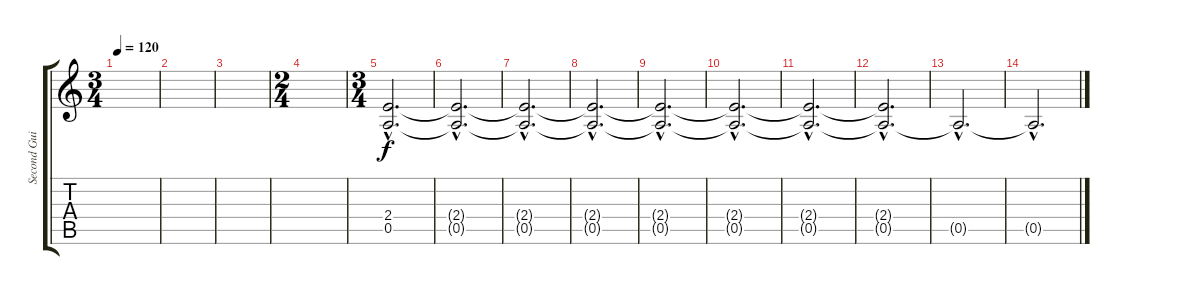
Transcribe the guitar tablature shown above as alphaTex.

\track ("Second Guitar" "Second Gui") {instrument overdrivenguitar}
\staff {score tabs}
\tuning (E4 B3 G3 D3 A2 E2) {hide}
\ts (3 4)
\tempo 120
\clef g2
\ks c
|
|
|
\ts (2 4)
|
\ts (3 4)
(2.4{hac} 0.5{hac}).2{d} |
(2.4{hac t} 0.5{hac t}).2{d} |
(2.4{hac t} 0.5{hac t}).2{d} |
(2.4{hac t} 0.5{hac t}).2{d volume 3} |
(2.4{hac t} 0.5{hac t}).2{d} |
(2.4{hac t} 0.5{hac t}).2{d} |
(2.4{hac t} 0.5{hac t}).2{d} |
(2.4{hac t} 0.5{hac t}).2{d} |
0.5{hac t}.2{d} |
0.5{hac t}.2{d}
